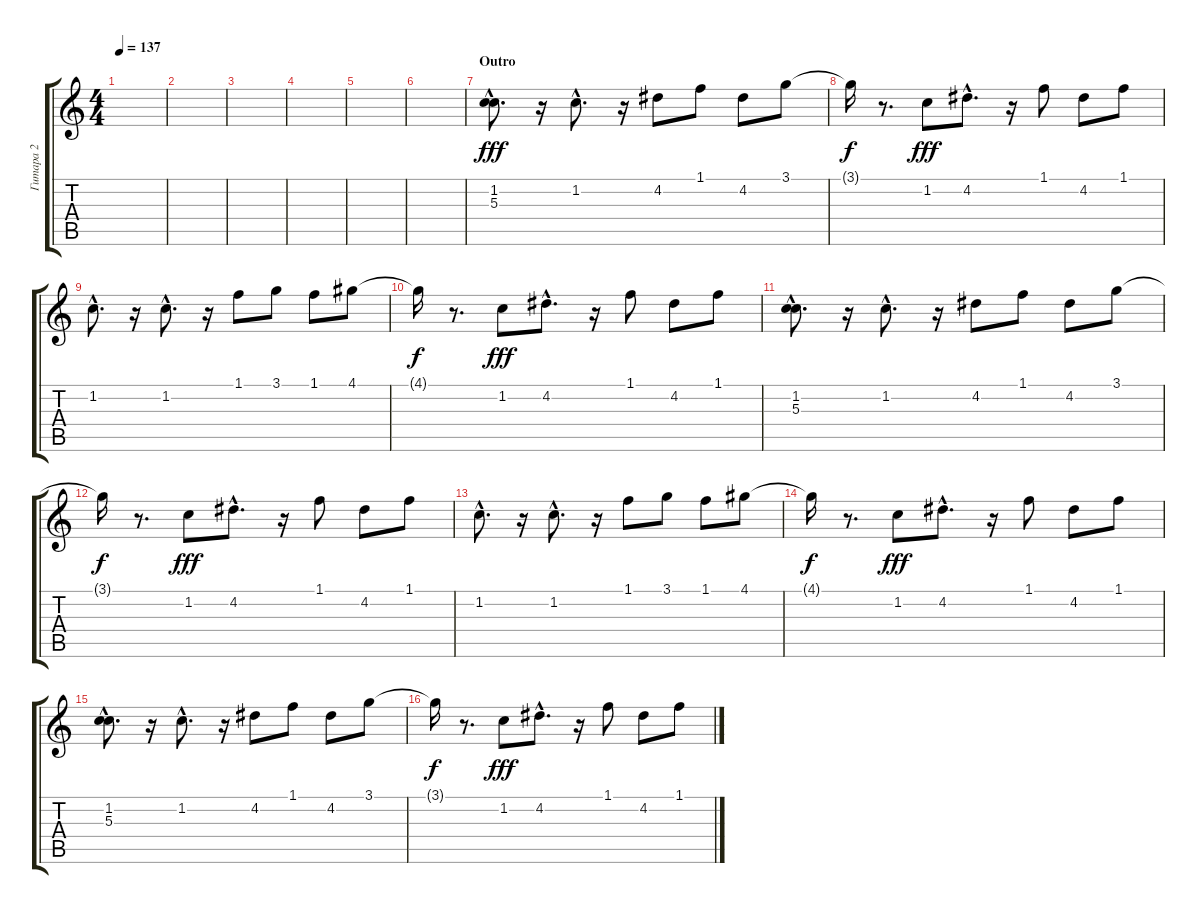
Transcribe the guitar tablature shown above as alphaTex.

\track ("Гитара 2" "Гитара 2") {instrument overdrivenguitar}
\staff {score tabs}
\tuning (E4 B3 G3 D3 A2 E2) {hide}
\ts (4 4)
\tempo 137
\clef g2
\ks c
|
|
|
|
|
|
\section ("" "Outro")
(1.2{hac} 5.3{hac}).8{d dy fff} r.16 1.2{hac}.8{d} r.16 4.2.8 1.1.8 4.2.8 3.1.8 |
3.1{t}.16{dy f} r.8{d} 1.2.8{dy fff} 4.2{hac}.8{d} r.16 1.1.8 4.2.8 1.1.8 |
1.2{hac}.8{d} r.16 1.2{hac}.8{d} r.16 1.1.8 3.1.8 1.1.8 4.1.8 |
4.1{t}.16{dy f} r.8{d} 1.2.8{dy fff} 4.2{hac}.8{d} r.16 1.1.8 4.2.8 1.1.8 |
(1.2{hac} 5.3{hac}).8{d} r.16 1.2{hac}.8{d} r.16 4.2.8 1.1.8 4.2.8 3.1.8 |
3.1{t}.16{dy f} r.8{d} 1.2.8{dy fff} 4.2{hac}.8{d} r.16 1.1.8 4.2.8 1.1.8 |
1.2{hac}.8{d} r.16 1.2{hac}.8{d} r.16 1.1.8 3.1.8 1.1.8 4.1.8 |
4.1{t}.16{dy f} r.8{d} 1.2.8{dy fff} 4.2{hac}.8{d} r.16 1.1.8 4.2.8 1.1.8 |
(1.2{hac} 5.3{hac}).8{d} r.16 1.2{hac}.8{d} r.16 4.2.8 1.1.8 4.2.8 3.1.8 |
3.1{t}.16{dy f} r.8{d} 1.2.8{dy fff} 4.2{hac}.8{d} r.16 1.1.8 4.2.8 1.1.8
